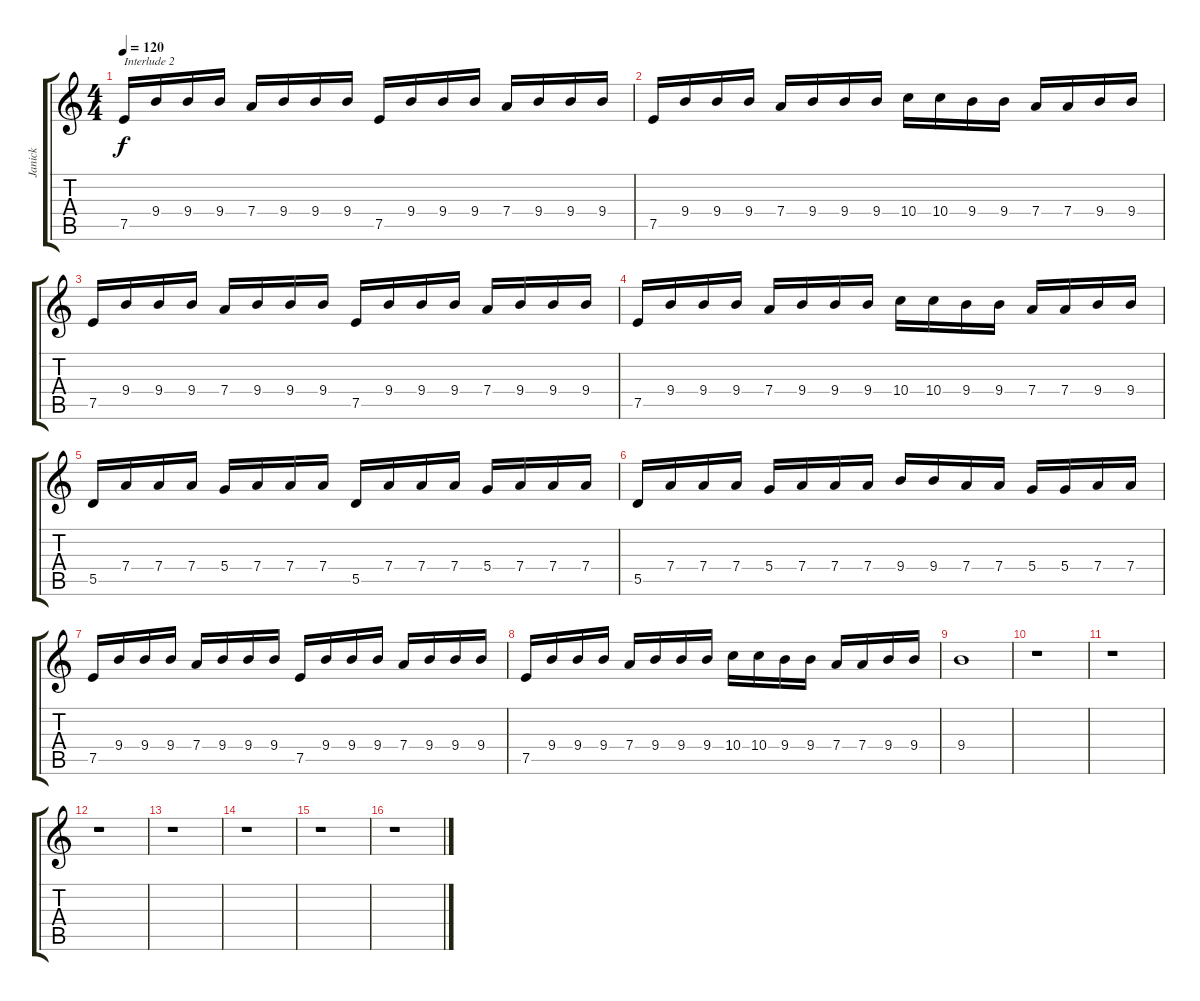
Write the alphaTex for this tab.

\track ("Janick" "Janick") {instrument distortionguitar}
\staff {score tabs}
\tuning (E4 B3 G3 D3 A2 E2) {hide}
\ts (4 4)
\tempo 120
\clef g2
\ks c
7.5.16{txt "Interlude 2" dy f} 9.4.16 9.4.16 9.4.16 7.4.16 9.4.16 9.4.16 9.4.16 7.5.16 9.4.16 9.4.16 9.4.16 7.4.16 9.4.16 9.4.16 9.4.16 |
7.5.16 9.4.16 9.4.16 9.4.16 7.4.16 9.4.16 9.4.16 9.4.16 10.4.16 10.4.16 9.4.16 9.4.16 7.4.16 7.4.16 9.4.16 9.4.16 |
7.5.16 9.4.16 9.4.16 9.4.16 7.4.16 9.4.16 9.4.16 9.4.16 7.5.16 9.4.16 9.4.16 9.4.16 7.4.16 9.4.16 9.4.16 9.4.16 |
7.5.16 9.4.16 9.4.16 9.4.16 7.4.16 9.4.16 9.4.16 9.4.16 10.4.16 10.4.16 9.4.16 9.4.16 7.4.16 7.4.16 9.4.16 9.4.16 |
5.5.16 7.4.16 7.4.16 7.4.16 5.4.16 7.4.16 7.4.16 7.4.16 5.5.16 7.4.16 7.4.16 7.4.16 5.4.16 7.4.16 7.4.16 7.4.16 |
5.5.16 7.4.16 7.4.16 7.4.16 5.4.16 7.4.16 7.4.16 7.4.16 9.4.16 9.4.16 7.4.16 7.4.16 5.4.16 5.4.16 7.4.16 7.4.16 |
7.5.16 9.4.16 9.4.16 9.4.16 7.4.16 9.4.16 9.4.16 9.4.16 7.5.16 9.4.16 9.4.16 9.4.16 7.4.16 9.4.16 9.4.16 9.4.16 |
7.5.16 9.4.16 9.4.16 9.4.16 7.4.16 9.4.16 9.4.16 9.4.16 10.4.16 10.4.16 9.4.16 9.4.16 7.4.16 7.4.16 9.4.16 9.4.16 |
9.4.1 |
r.1 |
r.1 |
r.1 |
r.1 |
r.1 |
r.1 |
r.1
